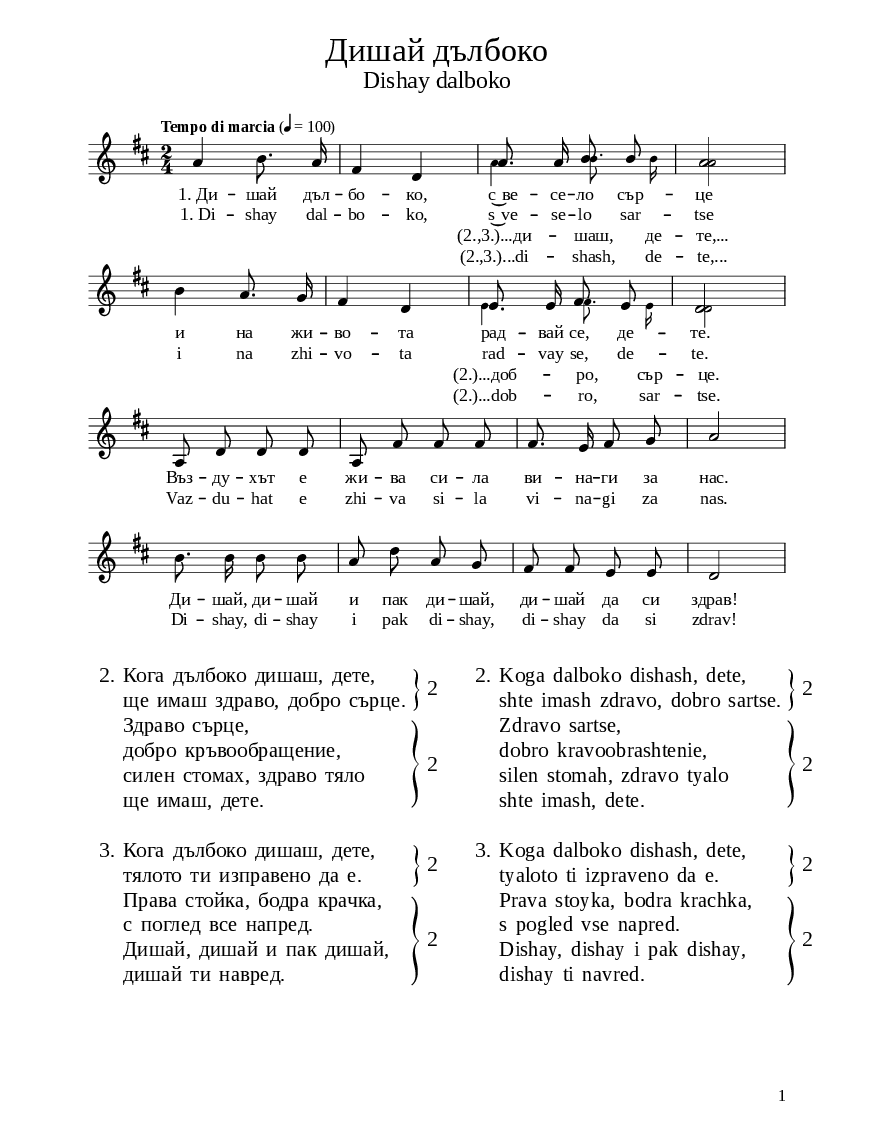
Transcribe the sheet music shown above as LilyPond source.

\version "2.24.0"

\include "include/globals.ily"

"rightBraces063" = \markup {
  \column {
    % repeat braces
    \translate #'(0 . -0.7 )
    \right-brace #20

    \translate #'(0 . -3.9 )
    \right-brace #42

    \translate #'(0 . -5.6 )
    \right-brace #20

    \translate #'(0 . -5.2 )
    \right-brace #43
  }
  \column {
    % repeat numbers
    \translate #'(0 . -1.2 )
    2

    \translate #'(0 . -4.5 )
    2

    \translate #'(0 . -9.7 )
    2

    \translate #'(0 . -7.2 )
    2
  }
}

\bookpart {
  \include "include/bookpart-paper.ily"
  \score {
    \include "include/score-layout.ily"

    <<
      \new Voice = "mainVoice" \absolute  {
        \clef treble
        \key d \major
        \time 2/4
        \tempoFunc "Tempo di marcia" 4 "100"
        \autoBeamOff

        \repeat volta 1 {
          a'4 b'8. a'16 | fis'4 d' | \noBreak

          <<
            % now temporary add a second voice
            {
              \voiceTwo % this voice is in the same context as parent
              \stemUp a'8. a'16 b'8 b' | a'2 \stemNeutral
            }
            \new Voice = "tempVoice1" {
              % this is a new voice context
              \voiceOne \autoBeamOff
              \stemDown \tiny a'4 b'8. b'16 |
              \once \override NoteColumn.force-hshift = #1.2
              a'2 \stemNeutral
            }
          >>
          \oneVoice
          | \break

          b'4 a'8. g'16 | fis'4 d' | \noBreak

          <<
            % now temporary add a new voice
            {
              \voiceTwo % this voice is in the same context as parent
              \stemUp e'8. e'16 fis'8 e' | d'2 \stemNeutral
            }
            \new Voice = "tempVoice2" {
              % this is a new voice context
              \voiceOne \autoBeamOff
              \stemDown \tiny e'4 fis'8. e'16 |
              \once \override NoteColumn.force-hshift = #1.2
              d'2 \stemNeutral
            }
          >>
          \oneVoice
          | \break
        }
        \repeat volta 1 {
          a8 d' d' d' | a8 fis' fis' fis' | fis'8. e'16 fis'8 g' |  a'2 \break |
          b'8. b'16 b'8 b' | a'8 d'' a' g' |  fis'8 fis'8 e'8 e'8|  d'2 \break |
        }
      }

      \new Lyrics \lyricsto "mainVoice" {
        "1. Ди" -- шай дъл -- бо -- ко, с~ве -- се -- ло сър -- це
        и на жи -- во -- та рад -- вай се, де -- те.
        Въз -- ду -- хът е жи -- ва си -- ла ви -- на -- ги за нас.
        Ди -- шай, ди -- шай и пак ди -- шай, ди -- шай да си здрав!
      }
      \new Lyrics \lyricsto "mainVoice" {
        "1. Di" -- shay dal -- bo -- ko, s~ve -- se -- lo sar -- tse
        i na zhi -- vo -- ta rad -- vay se, de -- te.
        Vaz -- du -- hat e zhi -- va si -- la vi -- na -- gi za nas.
        Di -- shay, di -- shay i pak di -- shay, di -- shay da si zdrav!
      }

      \new Lyrics \lyricsto "tempVoice1" {
        "(2.,3.)...ди" -- шаш, де -- те,...
      }
      \new Lyrics \lyricsto "tempVoice1" {
        "(2.,3.)...di" -- shash, de -- te,...
      }

      \new Lyrics \lyricsto "tempVoice2" {
        "(2.)...доб" -- ро, сър -- це.
      }
      \new Lyrics \lyricsto "tempVoice2" {
        "(2.)...dob" -- ro, sar -- tse.
      }
    >>

    \header {
      title = \titleFunc "Дишай дълбоко" "Dishay dalboko"
    }

    \midi{}

  } % score



  \markup \fontsize #bgCoupletFontSize {
    \hspace #1
    \override #`(baseline-skip . ,bgCoupletBaselineSkip)
    \column {

      \line {   2.  Кога дълбоко дишаш, дете,}

      \line {   "   "ще имаш здраво, добро сърце.}

      \line {   "   "Здраво сърце, }

      \line {   "   "добро кръвообращение,}

      \line {   "   "силен стомах, здраво тяло}

      \line {   "   "ще имаш, дете.}

      \line {   "   "}

      \line {   3. Кога дълбоко дишаш, дете,}

      \line {   "   "тялото ти изправено да е.}

      \line {   "   "Права стойка, бодра крачка,}

      \line {   "   "с поглед все напред.}

      \line {   "   "Дишай, дишай и пак дишай, }

      \line {   "   "дишай ти навред. }
    }
    \"rightBraces063"
    \hspace #3
    \override #`(baseline-skip . ,bgCoupletBaselineSkip)
    \column {

      \line {   2.  Koga dalboko dishash, dete,}

      \line {   "   "shte imash zdravo, dobro sartse.}

      \line {   "   "Zdravo sartse, }

      \line {   "   "dobro kravoobrashtenie,}

      \line {   "   "silen stomah, zdravo tyalo}

      \line {   "   "shte imash, dete.}

      \line {   "   "}

      \line {   3. Koga dalboko dishash, dete,}


      \line {   "   "tyaloto ti izpraveno da e.}

      \line {   "   "Prava stoyka, bodra krachka,}

      \line {   "   "s pogled vse napred.}

      \line {   "   "Dishay, dishay i pak dishay, }

      \line {   "   "dishay ti navred. }
    } %column
    \"rightBraces063"
  } % markup

  \pageBreak

  % include foreign translation(s) of the song
  \version "2.24.0"

\markup \fill-line { \fontsize #deTitleFontSize "Atme tief" }
\markup \null

\markup \fontsize #deCoupletFontSize {
  \hspace #10
  \override #`(baseline-skip . ,deCoupletBaselineSkip)

  \column {

\line { 1. Atme tief mit fröhlichem Herzen,}

\line { "   "und erfreue dich, Kind, am Leben.}

\line { "   "Die Luft ist für uns immer eine lebendige Kraft}

\line { "   "atme, atme und atme wieder,}

\line { "   "atme, auf dass du gesund bleibst!}
 \line { " " }
\line { 2. Wenn du, Kind, tief atmest,}

\line { "   "dann wirst du ein gesundes, gutes Herz haben.}

\line { "   "Ein gesundes Herz, einen guten Kreislauf,}

\line { "   "einen starken Magen, einen starken Körper}

\line { "   "wirst du, Kind, haben.}
 \line { " " }
\line { 3. Wenn du, Kind, tief atmest,}

\line { "   "soll dein Körper aufgerichtet sein!}

\line { "   "Aufrechte Haltung, ein munterer Schritt,}

\line { "   "mit einem Blick immer aufwärts.}

\line { "   "Atme, atme und atme wieder,}

\line { "   "atme du überall.}


           }
       
    }    


} % bookpart
